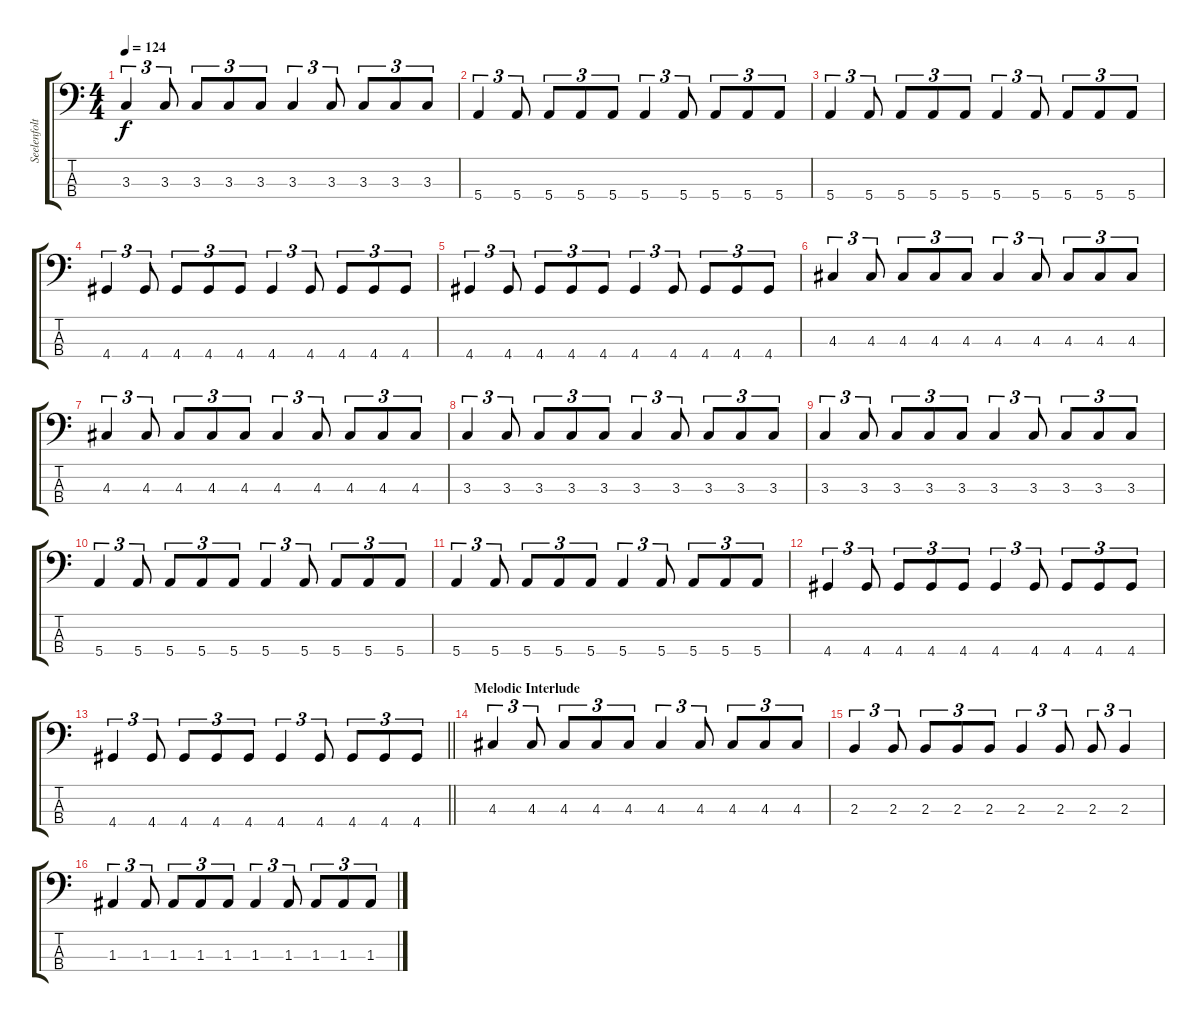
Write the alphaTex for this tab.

\track ("Seelenfolter (Bass)" "Seelenfolt") {instrument electricbasspick}
\staff {score tabs}
\tuning (G2 D2 A1 E1) {hide}
\ts (4 4)
\tempo 124
\clef f4
\ks c
3.3.4{tu (3 2) dy f} 3.3.8{tu (3 2)} 3.3.8{tu (3 2)} 3.3.8{tu (3 2)} 3.3.8{tu (3 2)} 3.3.4{tu (3 2)} 3.3.8{tu (3 2)} 3.3.8{tu (3 2)} 3.3.8{tu (3 2)} 3.3.8{tu (3 2)} |
5.4.4{tu (3 2)} 5.4.8{tu (3 2)} 5.4.8{tu (3 2)} 5.4.8{tu (3 2)} 5.4.8{tu (3 2)} 5.4.4{tu (3 2)} 5.4.8{tu (3 2)} 5.4.8{tu (3 2)} 5.4.8{tu (3 2)} 5.4.8{tu (3 2)} |
5.4.4{tu (3 2)} 5.4.8{tu (3 2)} 5.4.8{tu (3 2)} 5.4.8{tu (3 2)} 5.4.8{tu (3 2)} 5.4.4{tu (3 2)} 5.4.8{tu (3 2)} 5.4.8{tu (3 2)} 5.4.8{tu (3 2)} 5.4.8{tu (3 2)} |
4.4.4{tu (3 2)} 4.4.8{tu (3 2)} 4.4.8{tu (3 2)} 4.4.8{tu (3 2)} 4.4.8{tu (3 2)} 4.4.4{tu (3 2)} 4.4.8{tu (3 2)} 4.4.8{tu (3 2)} 4.4.8{tu (3 2)} 4.4.8{tu (3 2)} |
4.4.4{tu (3 2)} 4.4.8{tu (3 2)} 4.4.8{tu (3 2)} 4.4.8{tu (3 2)} 4.4.8{tu (3 2)} 4.4.4{tu (3 2)} 4.4.8{tu (3 2)} 4.4.8{tu (3 2)} 4.4.8{tu (3 2)} 4.4.8{tu (3 2)} |
4.3.4{tu (3 2)} 4.3.8{tu (3 2)} 4.3.8{tu (3 2)} 4.3.8{tu (3 2)} 4.3.8{tu (3 2)} 4.3.4{tu (3 2)} 4.3.8{tu (3 2)} 4.3.8{tu (3 2)} 4.3.8{tu (3 2)} 4.3.8{tu (3 2)} |
4.3.4{tu (3 2)} 4.3.8{tu (3 2)} 4.3.8{tu (3 2)} 4.3.8{tu (3 2)} 4.3.8{tu (3 2)} 4.3.4{tu (3 2)} 4.3.8{tu (3 2)} 4.3.8{tu (3 2)} 4.3.8{tu (3 2)} 4.3.8{tu (3 2)} |
3.3.4{tu (3 2)} 3.3.8{tu (3 2)} 3.3.8{tu (3 2)} 3.3.8{tu (3 2)} 3.3.8{tu (3 2)} 3.3.4{tu (3 2)} 3.3.8{tu (3 2)} 3.3.8{tu (3 2)} 3.3.8{tu (3 2)} 3.3.8{tu (3 2)} |
3.3.4{tu (3 2)} 3.3.8{tu (3 2)} 3.3.8{tu (3 2)} 3.3.8{tu (3 2)} 3.3.8{tu (3 2)} 3.3.4{tu (3 2)} 3.3.8{tu (3 2)} 3.3.8{tu (3 2)} 3.3.8{tu (3 2)} 3.3.8{tu (3 2)} |
5.4.4{tu (3 2)} 5.4.8{tu (3 2)} 5.4.8{tu (3 2)} 5.4.8{tu (3 2)} 5.4.8{tu (3 2)} 5.4.4{tu (3 2)} 5.4.8{tu (3 2)} 5.4.8{tu (3 2)} 5.4.8{tu (3 2)} 5.4.8{tu (3 2)} |
5.4.4{tu (3 2)} 5.4.8{tu (3 2)} 5.4.8{tu (3 2)} 5.4.8{tu (3 2)} 5.4.8{tu (3 2)} 5.4.4{tu (3 2)} 5.4.8{tu (3 2)} 5.4.8{tu (3 2)} 5.4.8{tu (3 2)} 5.4.8{tu (3 2)} |
4.4.4{tu (3 2)} 4.4.8{tu (3 2)} 4.4.8{tu (3 2)} 4.4.8{tu (3 2)} 4.4.8{tu (3 2)} 4.4.4{tu (3 2)} 4.4.8{tu (3 2)} 4.4.8{tu (3 2)} 4.4.8{tu (3 2)} 4.4.8{tu (3 2)} |
\barLineRight lightlight
4.4.4{tu (3 2)} 4.4.8{tu (3 2)} 4.4.8{tu (3 2)} 4.4.8{tu (3 2)} 4.4.8{tu (3 2)} 4.4.4{tu (3 2)} 4.4.8{tu (3 2)} 4.4.8{tu (3 2)} 4.4.8{tu (3 2)} 4.4.8{tu (3 2)} |
\section ("" "Melodic Interlude")
4.3.4{tu (3 2)} 4.3.8{tu (3 2)} 4.3.8{tu (3 2)} 4.3.8{tu (3 2)} 4.3.8{tu (3 2)} 4.3.4{tu (3 2)} 4.3.8{tu (3 2)} 4.3.8{tu (3 2)} 4.3.8{tu (3 2)} 4.3.8{tu (3 2)} |
2.3.4{tu (3 2)} 2.3.8{tu (3 2)} 2.3.8{tu (3 2)} 2.3.8{tu (3 2)} 2.3.8{tu (3 2)} 2.3.4{tu (3 2)} 2.3.8{tu (3 2)} 2.3.8{tu (3 2)} 2.3.4{tu (3 2)} |
1.3.4{tu (3 2)} 1.3.8{tu (3 2)} 1.3.8{tu (3 2)} 1.3.8{tu (3 2)} 1.3.8{tu (3 2)} 1.3.4{tu (3 2)} 1.3.8{tu (3 2)} 1.3.8{tu (3 2)} 1.3.8{tu (3 2)} 1.3.8{tu (3 2)}
